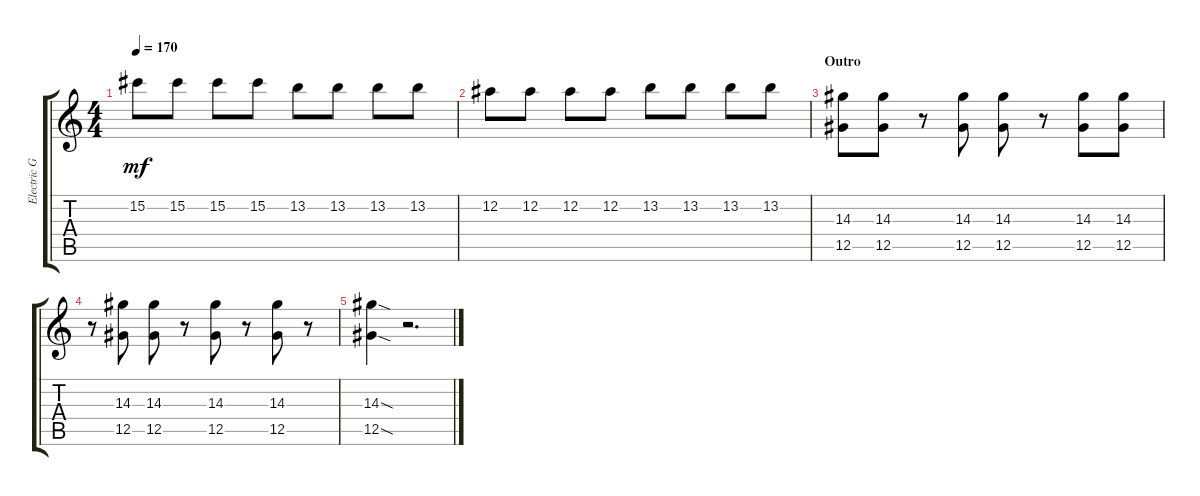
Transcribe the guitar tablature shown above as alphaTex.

\track ("Electric Guitar" "Electric G") {instrument distortionguitar}
\staff {score tabs}
\tuning (Eb4 Bb3 Gb3 Db3 Ab2 Db2) {hide}
\ts (4 4)
\tempo 170
\clef g2
\ks c
15.2{t}.8{dy mf} 15.2.8 15.2.8 15.2.8 13.2.8 13.2.8 13.2.8 13.2.8 |
12.2.8 12.2.8 12.2.8 12.2.8 13.2.8 13.2.8 13.2.8 13.2.8 |
\section ("" "Outro")
(14.3 12.5).8 (14.3 12.5).8 r.8 (14.3 12.5).8 (14.3 12.5).8 r.8 (14.3 12.5).8 (14.3 12.5).8 |
r.8 (14.3 12.5).8 (14.3 12.5).8 r.8 (14.3 12.5).8 r.8 (14.3 12.5).8 r.8 |
(14.3{sod} 12.5{sod}).4 r.2{d}
